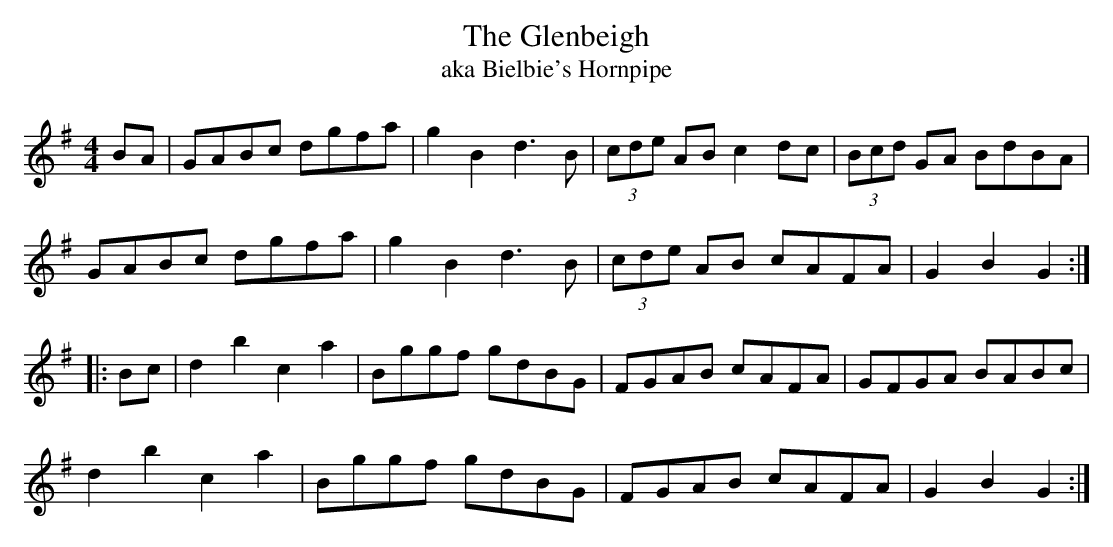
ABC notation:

X:1
T:Glenbeigh, The
T:aka Bielbie's Hornpipe
M:4/4
L:1/8
K:Gmaj
BA | GABc dgfa | g2B2 d3B | (3cde AB c2dc | (3Bcd GA BdBA |
GABc dgfa | g2B2 d3B | (3cde AB cAFA | G2 B2 G2 :|
|:Bc | d2 b2 c2 a2 | Bggf gdBG | FGAB cAFA | GFGA BABc |
d2 b2 c2 a2 | Bggf gdBG | FGAB cAFA | G2 B2 G2 :|
